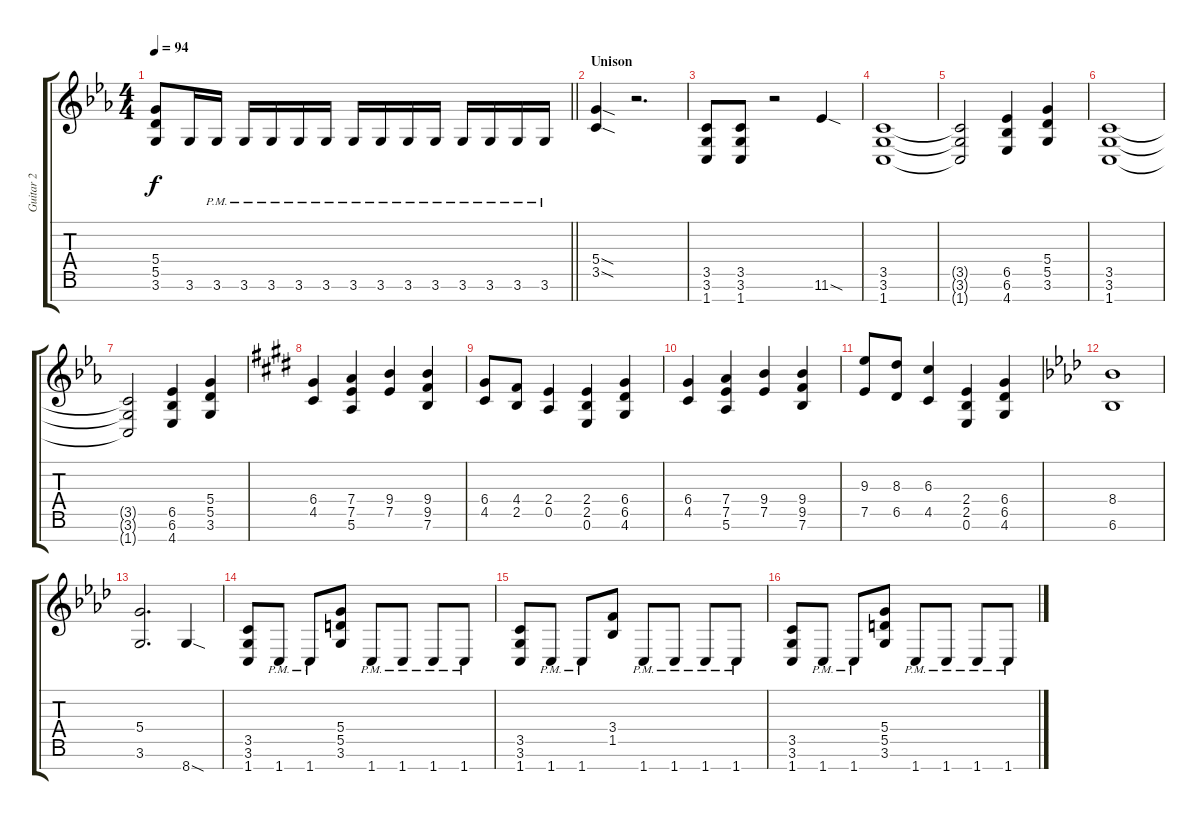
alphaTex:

\track ("Guitar 2" "Guitar 2") {instrument distortionguitar}
\staff {score tabs}
\tuning (E4 B3 G3 D3 A2 E2 B1) {hide}
\ts (4 4)
\tempo 94
\clef g2
\barLineRight lightlight
\ks eb
(5.4 5.5 3.6).8{dy f} 3.6.16 3.6{pm}.16 3.6{pm}.16 3.6{pm}.16 3.6{pm}.16 3.6{pm}.16 3.6{pm}.16 3.6{pm}.16 3.6{pm}.16 3.6{pm}.16 3.6{pm}.16 3.6{pm}.16 3.6{pm}.16 3.6{pm}.16 |
\section ("" "Unison")
(5.4{sod} 3.5{sod}).4 r.2{d} |
(3.5 3.6 1.7).8 (3.5 3.6 1.7).8 r.2 11.6{sod}.4 |
(3.5 3.6 1.7).1 |
(3.5{t} 3.6{t} 1.7{t}).2 (6.5 6.6 4.7).4 (5.4 5.5 3.6).4 |
(3.5 3.6 1.7).1 |
(3.5{t} 3.6{t} 1.7{t}).2 (6.5 6.6 4.7).4 (5.4 5.5 3.6).4 |
\ks e
(6.4 4.5).4 (7.4 7.5 5.6).4 (9.4 7.5).4 (9.4 9.5 7.6).4 |
(6.4 4.5).8 (4.4 2.5).8 (2.4 0.5).4 (2.4 2.5 0.6).4 (6.4 6.5 4.6).4 |
(6.4 4.5).4 (7.4 7.5 5.6).4 (9.4 7.5).4 (9.4 9.5 7.6).4 |
(9.3 7.5).8 (8.3 6.5).8 (6.3 4.5).4 (2.4 2.5 0.6).4 (6.4 6.5 4.6).4 |
\ks ab
(8.4 6.6).1 |
(5.4 3.6).2{d} 8.7{sod}.4 |
(3.5 3.6 1.7).8 1.7{pm}.8 1.7{pm}.8 (5.4 5.5 3.6).8 1.7{pm}.8 1.7{pm}.8 1.7{pm}.8 1.7{pm}.8 |
(3.5 3.6 1.7).8 1.7{pm}.8 1.7{pm}.8 (3.4 1.5).8 1.7{pm}.8 1.7{pm}.8 1.7{pm}.8 1.7{pm}.8 |
(3.5 3.6 1.7).8 1.7{pm}.8 1.7{pm}.8 (5.4 5.5 3.6).8 1.7{pm}.8 1.7{pm}.8 1.7{pm}.8 1.7{pm}.8
